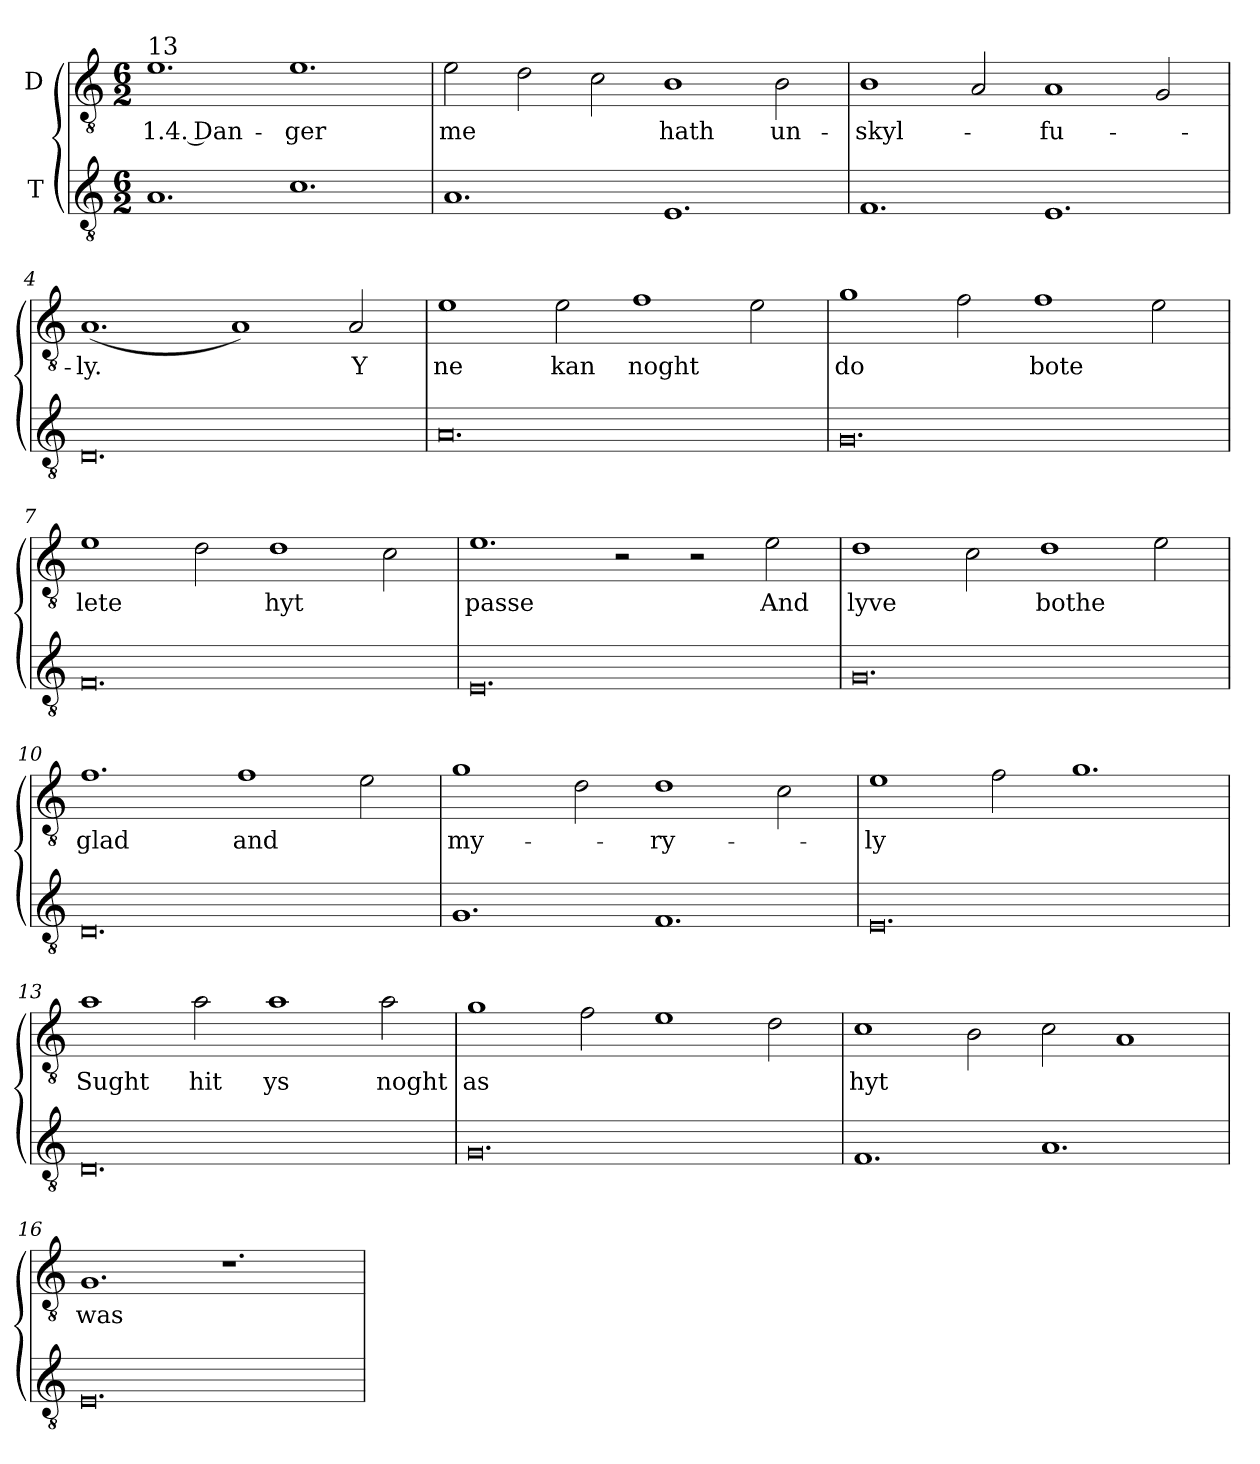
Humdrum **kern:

**kern	**kern	**text
*part2	*part1	*part1
*staff2	*staff1	*staff1
*I"T	*I"D	*
!!LO:PB:g=z
*clefGv2	*clefGv2	*
*ITrd7c12	*ITrd7c12	*
*k[]	*k[]	*
*C:	*C:	*
*M6/2	*M6/2	*
=1	=1	=1
!	!LO:TX:a:t=13	!
!	!	!LO:LY:b:color=#000000
1.AAi/	1.Ei\	1.4. Dan-
!	!	!LO:LY:b:color=#000000
1.Ci\	1.Ei\	-ger
=2	=2	=2
!	!	!LO:LY:b:color=#000000
1.AAi/	2Ei\	me
.	2Di\	.
.	2Ci\	.
!	!	!LO:LY:b:color=#000000
1.EEi/	1BBi/	hath
!	!	!LO:LY:b:color=#000000
.	2BBi\	un-
=3	=3	=3
!	!	!LO:LY:b:color=#000000
1.FFi/	1BBi/	-skyl-
.	2AAi/	.
!	!	!LO:LY:b:color=#000000
1.EEi/	1AAi/	-fu-
.	2GGi/	.
=4	=4	=4
!	!	!LO:LY:b:color=#000000
0.DDi/	(1.AAi/	-ly.
.	1AAi/)	.
!	!	!LO:LY:b:color=#000000
.	2AAi/	Y
=5	=5	=5
!	!	!LO:LY:b:color=#000000
0.AAi/	1Ei\	ne
!	!	!LO:LY:b:color=#000000
.	2Ei\	kan
!	!	!LO:LY:b:color=#000000
.	1Fi\	noght
.	2Ei\	.
!!LO:LB:g=z
=6	=6	=6
!	!	!LO:LY:b:color=#000000
0.GGi/	1Gi\	do
.	2Fi\	.
!	!	!LO:LY:b:color=#000000
.	1Fi\	bote
.	2Ei\	.
=7	=7	=7
!	!	!LO:LY:b:color=#000000
0.FFi/	1Ei\	lete
.	2Di\	.
!	!	!LO:LY:b:color=#000000
.	1Di\	hyt
.	2Ci\	.
=8	=8	=8
!	!	!LO:LY:b:color=#000000
0.EEi/	1.Ei\	passe
.	2r	.
.	2r	.
!	!	!LO:LY:b:color=#000000
.	2Ei\	And
=9	=9	=9
!	!	!LO:LY:b:color=#000000
0.GGi/	1Di\	lyve
.	2Ci\	.
!	!	!LO:LY:b:color=#000000
.	1Di\	bothe
.	2Ei\	.
=10	=10	=10
!	!	!LO:LY:b:color=#000000
0.DDi/	1.Fi\	glad
!	!	!LO:LY:b:color=#000000
.	1Fi\	and
.	2Ei\	.
!!LO:LB:g=z
=11	=11	=11
!	!	!LO:LY:b:color=#000000
1.GGi/	1Gi\	my-
.	2Di\	.
!	!	!LO:LY:b:color=#000000
1.FFi/	1Di\	-ry-
.	2Ci\	.
=12	=12	=12
!	!	!LO:LY:b:color=#000000
0.EEi/	1Ei\	-ly
.	2Fi\	.
.	1.Gi\	.
=13	=13	=13
!	!	!LO:LY:b:color=#000000
0.DDi/	1Ai\	Sught
!	!	!LO:LY:b:color=#000000
.	2Ai\	hit
!	!	!LO:LY:b:color=#000000
.	1Ai\	ys
!	!	!LO:LY:b:color=#000000
.	2Ai\	noght
=14	=14	=14
!	!	!LO:LY:b:color=#000000
0.GGi/	1Gi\	as
.	2Fi\	.
.	1Ei\	.
.	2Di\	.
=15	=15	=15
!	!	!LO:LY:b:color=#000000
1.FFi/	1Ci\	hyt
.	2BBi\	.
1.AAi/	2Ci\	.
.	1AAi/	.
!!LO:LB:g=z
=16	=16	=16
!	!	!LO:LY:b:color=#000000
0.EEi/	1.GGi/	was
.	1.r	.
=	=	=
*-	*-	*-
